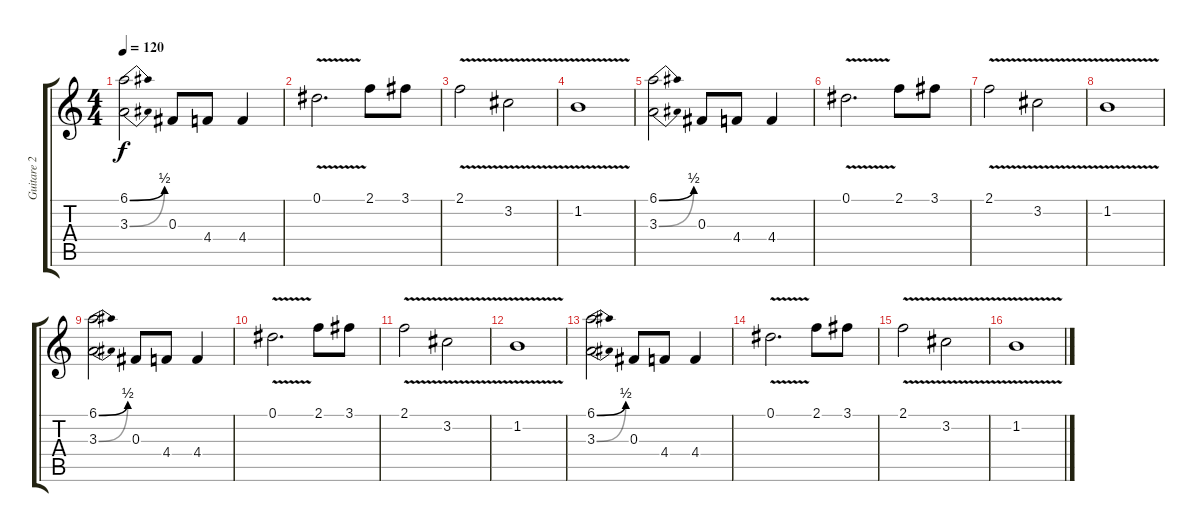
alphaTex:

\track ("Guitare 2" "Guitare 2") {instrument distortionguitar}
\staff {score tabs}
\tuning (Eb4 Bb3 Gb3 Db3 Ab2 Eb2) {hide}
\ts (4 4)
\tempo 120
\clef g2
\ks c
(6.1{be (bend 0 0 60 2)} 3.3{be (bend 0 0 60 2)}).2{dy f} 0.3.8 4.4.8 4.4.4 |
0.1{v}.2{d} 2.1.8 3.1.8 |
2.1{v}.2 3.2{v}.2 |
1.2{v}.1 |
(6.1{be (bend 0 0 60 2)} 3.3{be (bend 0 0 60 2)}).2 0.3.8 4.4.8 4.4.4 |
0.1{v}.2{d} 2.1.8 3.1.8 |
2.1{v}.2 3.2{v}.2 |
1.2{v}.1 |
(6.1{be (bend 0 0 60 2)} 3.3{be (bend 0 0 60 2)}).2 0.3.8 4.4.8 4.4.4 |
0.1{v}.2{d} 2.1.8 3.1.8 |
2.1{v}.2 3.2{v}.2 |
1.2{v}.1 |
(6.1{be (bend 0 0 60 2)} 3.3{be (bend 0 0 60 2)}).2 0.3.8 4.4.8 4.4.4 |
0.1{v}.2{d} 2.1.8 3.1.8 |
2.1{v}.2 3.2{v}.2 |
1.2{v}.1
